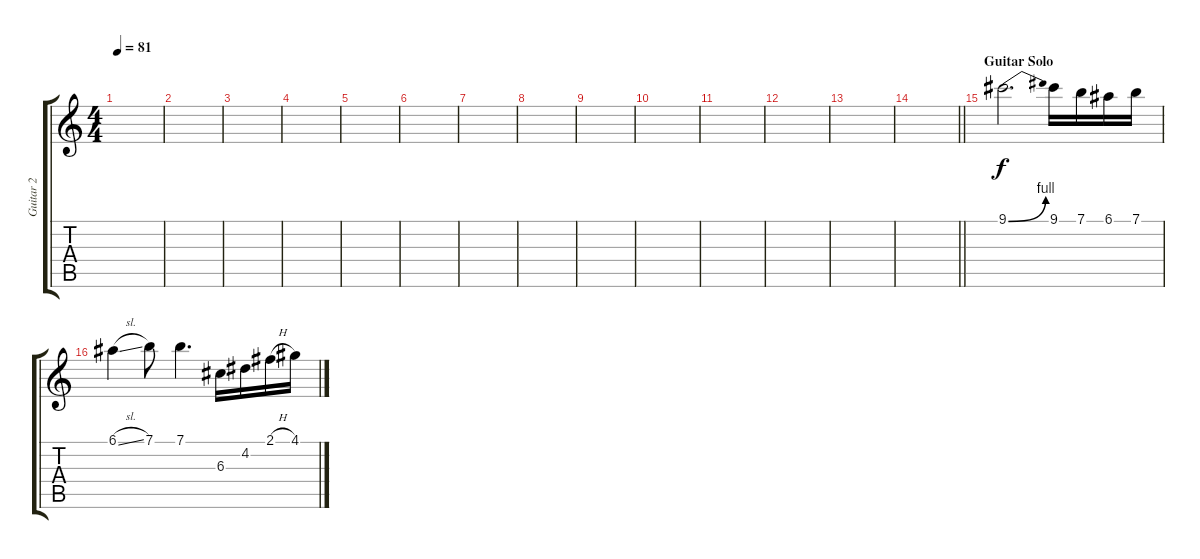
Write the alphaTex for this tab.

\track ("Guitar 2" "Guitar 2") {instrument overdrivenguitar}
\staff {score tabs}
\tuning (E4 B3 G3 D3 A2 E2) {hide}
\ts (4 4)
\tempo 81
\clef g2
\ks c
|
|
|
|
|
|
|
|
|
|
|
|
|
\barLineRight lightlight
|
\section ("" "Guitar Solo")
9.1{be (bend 0 0 60 4)}.2{d} 9.1.16 7.1.16 6.1.16 7.1.16 |
6.1{sl}.4 7.1.8 7.1.4{d} 6.3.16 4.2.16 2.1{h}.16 4.1.16
